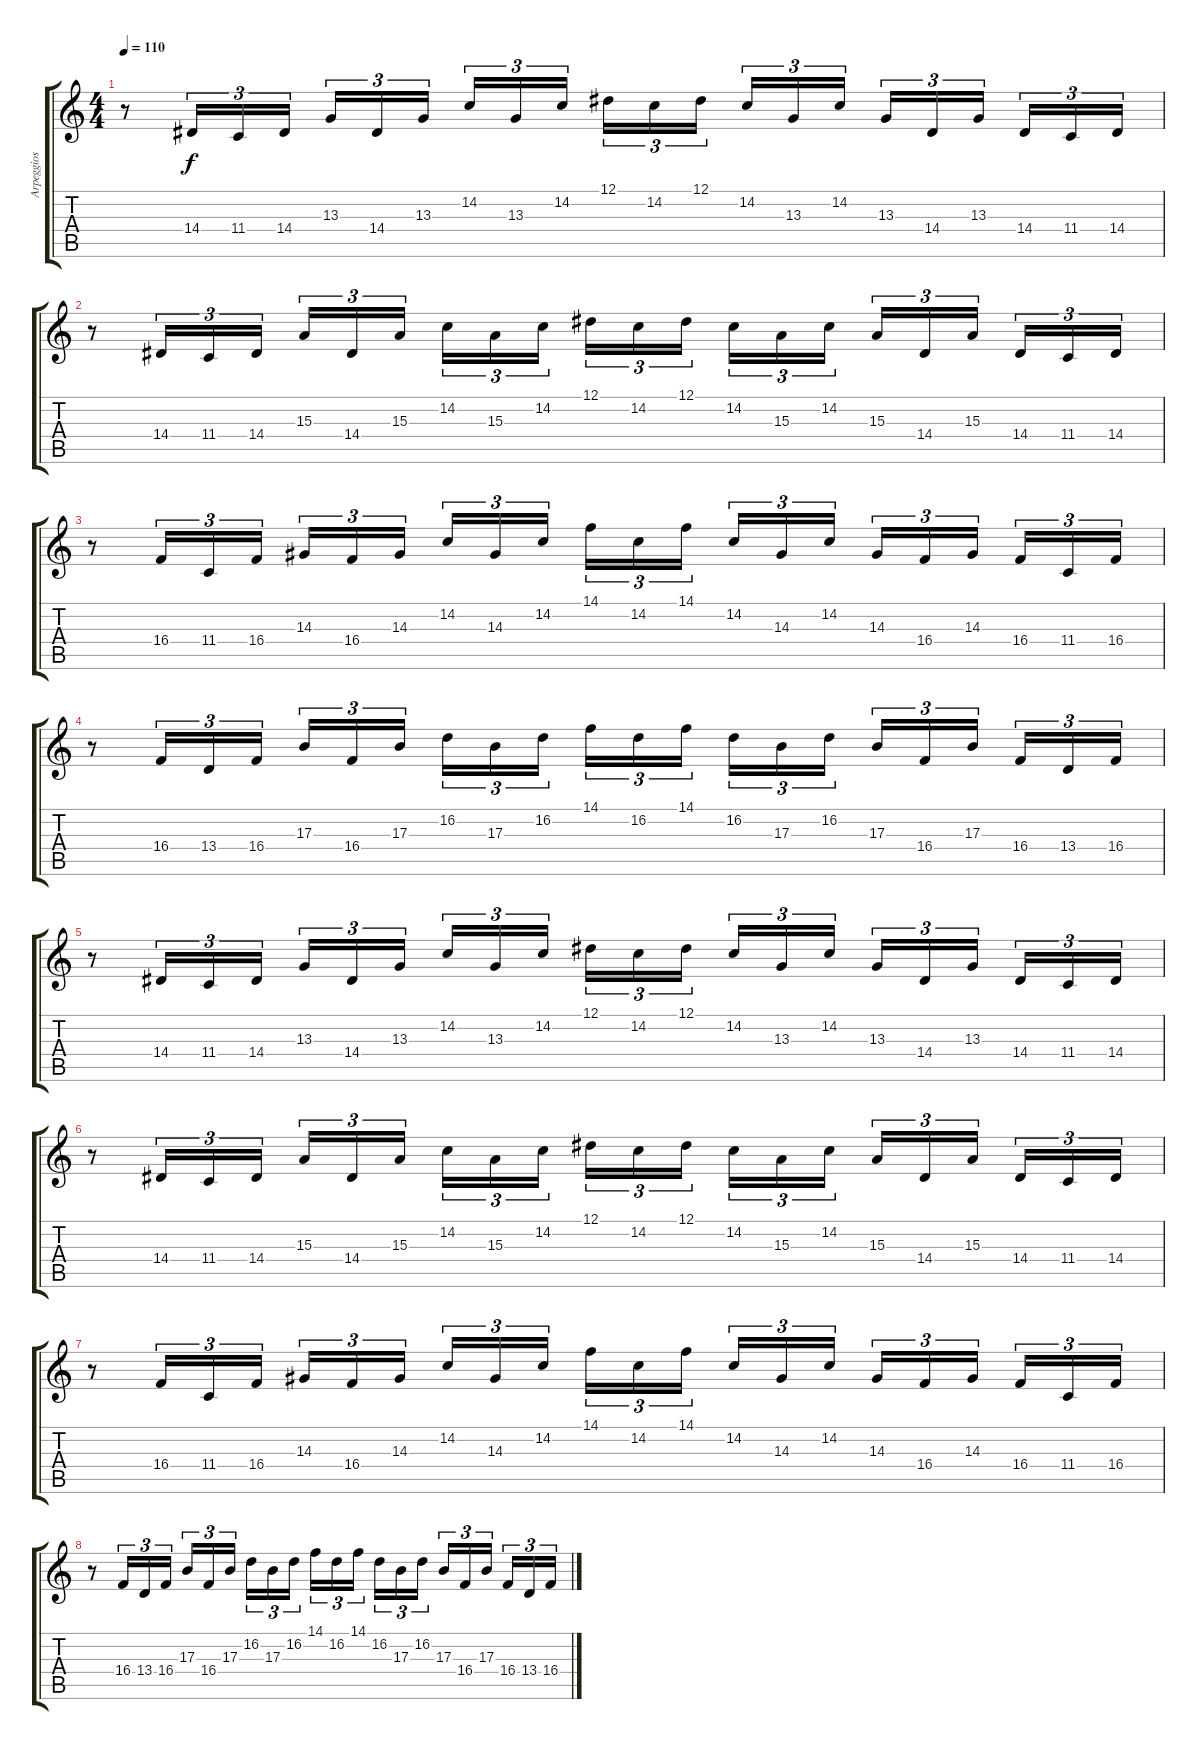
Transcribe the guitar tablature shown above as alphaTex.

\track ("Arpeggios" "Arpeggios") {instrument lead3calliope}
\staff {score tabs}
\tuning (Eb4 Bb3 Gb3 Db3 Ab2 Eb2) {hide}
\ts (4 4)
\tempo 110
\clef g2
\ks c
r.8{dy f} 14.4.16{tu (3 2)} 11.4.16{tu (3 2)} 14.4.16{tu (3 2)} 13.3.16{tu (3 2)} 14.4.16{tu (3 2)} 13.3.16{tu (3 2) beam splitsecondary} 14.2.16{tu (3 2)} 13.3.16{tu (3 2)} 14.2.16{tu (3 2)} 12.1.16{tu (3 2)} 14.2.16{tu (3 2)} 12.1.16{tu (3 2) beam splitsecondary} 14.2.16{tu (3 2)} 13.3.16{tu (3 2)} 14.2.16{tu (3 2)} 13.3.16{tu (3 2)} 14.4.16{tu (3 2)} 13.3.16{tu (3 2) beam splitsecondary} 14.4.16{tu (3 2)} 11.4.16{tu (3 2)} 14.4.16{tu (3 2)} |
r.8 14.4.16{tu (3 2)} 11.4.16{tu (3 2)} 14.4.16{tu (3 2)} 15.3.16{tu (3 2)} 14.4.16{tu (3 2)} 15.3.16{tu (3 2) beam splitsecondary} 14.2.16{tu (3 2)} 15.3.16{tu (3 2)} 14.2.16{tu (3 2)} 12.1.16{tu (3 2)} 14.2.16{tu (3 2)} 12.1.16{tu (3 2) beam splitsecondary} 14.2.16{tu (3 2)} 15.3.16{tu (3 2)} 14.2.16{tu (3 2)} 15.3.16{tu (3 2)} 14.4.16{tu (3 2)} 15.3.16{tu (3 2) beam splitsecondary} 14.4.16{tu (3 2)} 11.4.16{tu (3 2)} 14.4.16{tu (3 2)} |
r.8 16.4.16{tu (3 2)} 11.4.16{tu (3 2)} 16.4.16{tu (3 2)} 14.3.16{tu (3 2)} 16.4.16{tu (3 2)} 14.3.16{tu (3 2) beam splitsecondary} 14.2.16{tu (3 2)} 14.3.16{tu (3 2)} 14.2.16{tu (3 2)} 14.1.16{tu (3 2)} 14.2.16{tu (3 2)} 14.1.16{tu (3 2) beam splitsecondary} 14.2.16{tu (3 2)} 14.3.16{tu (3 2)} 14.2.16{tu (3 2)} 14.3.16{tu (3 2)} 16.4.16{tu (3 2)} 14.3.16{tu (3 2) beam splitsecondary} 16.4.16{tu (3 2)} 11.4.16{tu (3 2)} 16.4.16{tu (3 2)} |
r.8 16.4.16{tu (3 2)} 13.4.16{tu (3 2)} 16.4.16{tu (3 2)} 17.3.16{tu (3 2)} 16.4.16{tu (3 2)} 17.3.16{tu (3 2) beam splitsecondary} 16.2.16{tu (3 2)} 17.3.16{tu (3 2)} 16.2.16{tu (3 2)} 14.1.16{tu (3 2)} 16.2.16{tu (3 2)} 14.1.16{tu (3 2) beam splitsecondary} 16.2.16{tu (3 2)} 17.3.16{tu (3 2)} 16.2.16{tu (3 2)} 17.3.16{tu (3 2)} 16.4.16{tu (3 2)} 17.3.16{tu (3 2) beam splitsecondary} 16.4.16{tu (3 2)} 13.4.16{tu (3 2)} 16.4.16{tu (3 2)} |
r.8 14.4.16{tu (3 2)} 11.4.16{tu (3 2)} 14.4.16{tu (3 2)} 13.3.16{tu (3 2)} 14.4.16{tu (3 2)} 13.3.16{tu (3 2) beam splitsecondary} 14.2.16{tu (3 2)} 13.3.16{tu (3 2)} 14.2.16{tu (3 2)} 12.1.16{tu (3 2)} 14.2.16{tu (3 2)} 12.1.16{tu (3 2) beam splitsecondary} 14.2.16{tu (3 2)} 13.3.16{tu (3 2)} 14.2.16{tu (3 2)} 13.3.16{tu (3 2)} 14.4.16{tu (3 2)} 13.3.16{tu (3 2) beam splitsecondary} 14.4.16{tu (3 2)} 11.4.16{tu (3 2)} 14.4.16{tu (3 2)} |
r.8 14.4.16{tu (3 2)} 11.4.16{tu (3 2)} 14.4.16{tu (3 2)} 15.3.16{tu (3 2)} 14.4.16{tu (3 2)} 15.3.16{tu (3 2) beam splitsecondary} 14.2.16{tu (3 2)} 15.3.16{tu (3 2)} 14.2.16{tu (3 2)} 12.1.16{tu (3 2)} 14.2.16{tu (3 2)} 12.1.16{tu (3 2) beam splitsecondary} 14.2.16{tu (3 2)} 15.3.16{tu (3 2)} 14.2.16{tu (3 2)} 15.3.16{tu (3 2)} 14.4.16{tu (3 2)} 15.3.16{tu (3 2) beam splitsecondary} 14.4.16{tu (3 2)} 11.4.16{tu (3 2)} 14.4.16{tu (3 2)} |
r.8 16.4.16{tu (3 2)} 11.4.16{tu (3 2)} 16.4.16{tu (3 2)} 14.3.16{tu (3 2)} 16.4.16{tu (3 2)} 14.3.16{tu (3 2) beam splitsecondary} 14.2.16{tu (3 2)} 14.3.16{tu (3 2)} 14.2.16{tu (3 2)} 14.1.16{tu (3 2)} 14.2.16{tu (3 2)} 14.1.16{tu (3 2) beam splitsecondary} 14.2.16{tu (3 2)} 14.3.16{tu (3 2)} 14.2.16{tu (3 2)} 14.3.16{tu (3 2)} 16.4.16{tu (3 2)} 14.3.16{tu (3 2) beam splitsecondary} 16.4.16{tu (3 2)} 11.4.16{tu (3 2)} 16.4.16{tu (3 2)} |
r.8 16.4.16{tu (3 2)} 13.4.16{tu (3 2)} 16.4.16{tu (3 2)} 17.3.16{tu (3 2)} 16.4.16{tu (3 2)} 17.3.16{tu (3 2) beam splitsecondary} 16.2.16{tu (3 2)} 17.3.16{tu (3 2)} 16.2.16{tu (3 2)} 14.1.16{tu (3 2)} 16.2.16{tu (3 2)} 14.1.16{tu (3 2) beam splitsecondary} 16.2.16{tu (3 2)} 17.3.16{tu (3 2)} 16.2.16{tu (3 2)} 17.3.16{tu (3 2)} 16.4.16{tu (3 2)} 17.3.16{tu (3 2) beam splitsecondary} 16.4.16{tu (3 2)} 13.4.16{tu (3 2)} 16.4.16{tu (3 2)}
